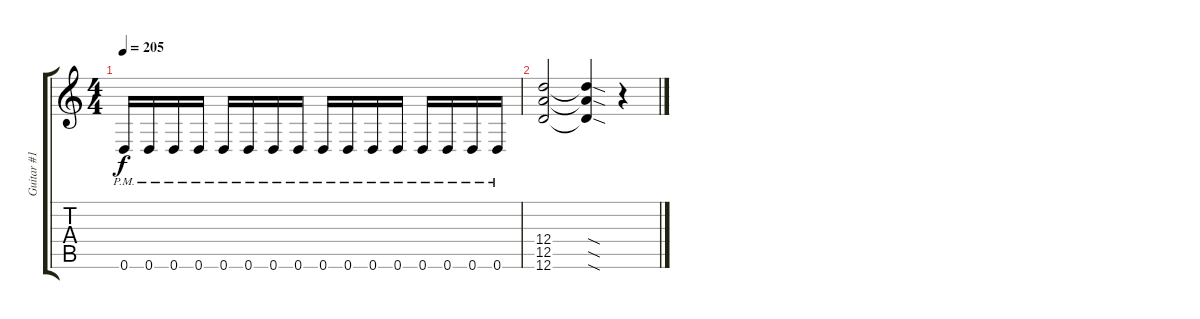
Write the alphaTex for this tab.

\track ("Guitar #1" "Guitar #1") {instrument overdrivenguitar}
\staff {score tabs}
\tuning (E4 B3 G3 D3 A2 D2) {hide}
\ts (4 4)
\tempo 205
\clef g2
\ks c
0.6{pm}.16{dy f} 0.6{pm}.16 0.6{pm}.16 0.6{pm}.16 0.6{pm}.16 0.6{pm}.16 0.6{pm}.16 0.6{pm}.16 0.6{pm}.16 0.6{pm}.16 0.6{pm}.16 0.6{pm}.16 0.6{pm}.16 0.6{pm}.16 0.6{pm}.16 0.6{pm}.16 |
(12.4 12.5 12.6).2 (12.4{sod t} 12.5{sod t} 12.6{sod t}).4 r.4
